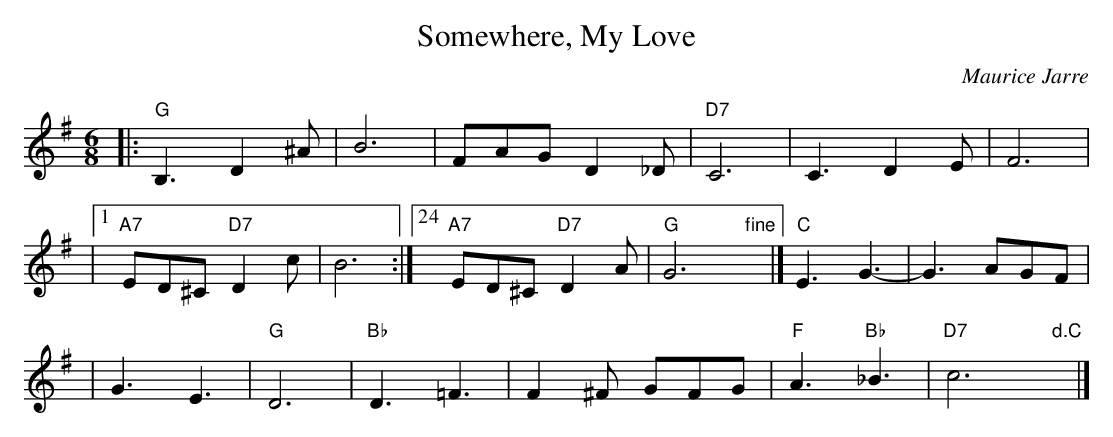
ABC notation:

X:1
T: Somewhere, My Love
C: Maurice Jarre
M: 6/8
L: 1/8
K: G
|: "G"B,3 D2^A | B6 | FAG D2_D | "D7"C6 | C3 D2E | F6 |
|1 "A7"ED^C "D7"D2c | B6 :|24 "A7"ED^C "D7"D2A | "G"G6 "fine"y|] "C"E3 G3- | G3 AGF |
| G3 E3 | "G"D6 | "Bb"D3 =F3 | F2^F GFG | "F"A3 "Bb"_B3 | "D7"c6 "d.C"y |]
